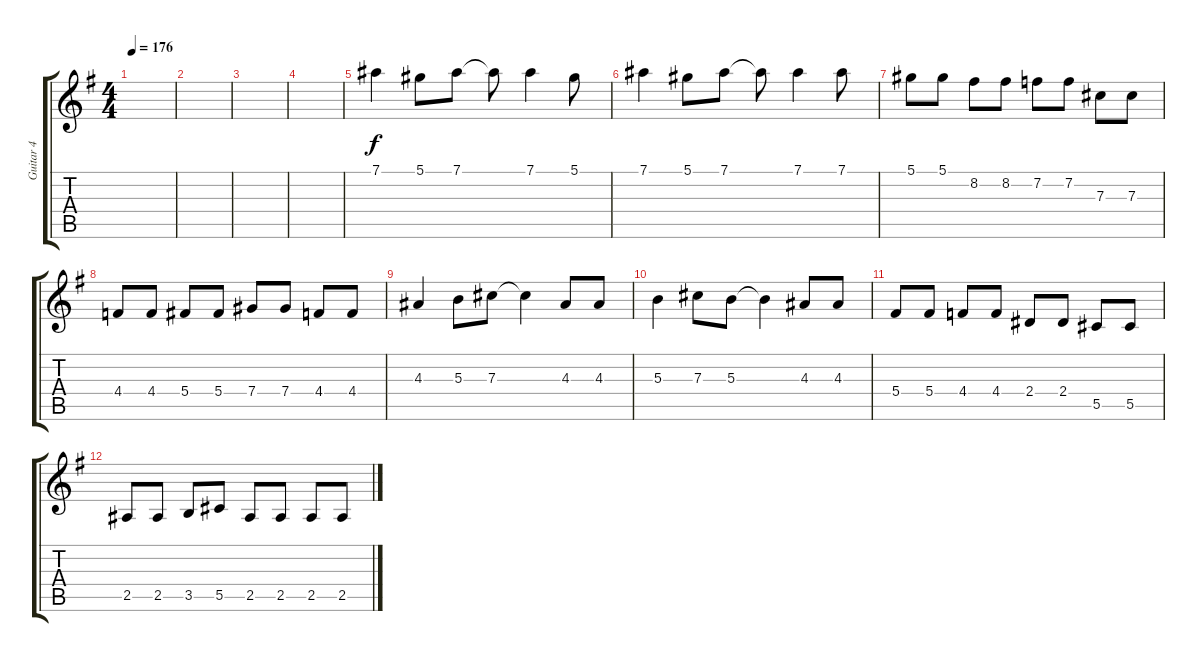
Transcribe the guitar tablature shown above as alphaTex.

\track ("Guitar 4" "Guitar 4") {instrument distortionguitar}
\staff {score tabs}
\tuning (Eb4 Bb3 Gb3 Db3 Ab2 Eb2) {hide}
\ts (4 4)
\tempo 176
\clef g2
\ks g
|
|
|
|
7.1.4 5.1.8 7.1.8 7.1{t}.8 7.1.4 5.1.8 |
7.1.4 5.1.8 7.1.8 7.1{t}.8 7.1.4 7.1.8 |
5.1.8 5.1.8 8.2.8 8.2.8 7.2.8 7.2.8 7.3.8 7.3.8 |
4.4.8 4.4.8 5.4.8 5.4.8 7.4.8 7.4.8 4.4.8 4.4.8 |
4.3.4 5.3.8 7.3.8 7.3{t}.4 4.3.8 4.3.8 |
5.3.4 7.3.8 5.3.8 5.3{t}.4 4.3.8 4.3.8 |
5.4.8 5.4.8 4.4.8 4.4.8 2.4.8 2.4.8 5.5.8 5.5.8 |
2.5.8 2.5.8 3.5.8 5.5.8 2.5.8 2.5.8 2.5.8 2.5.8
